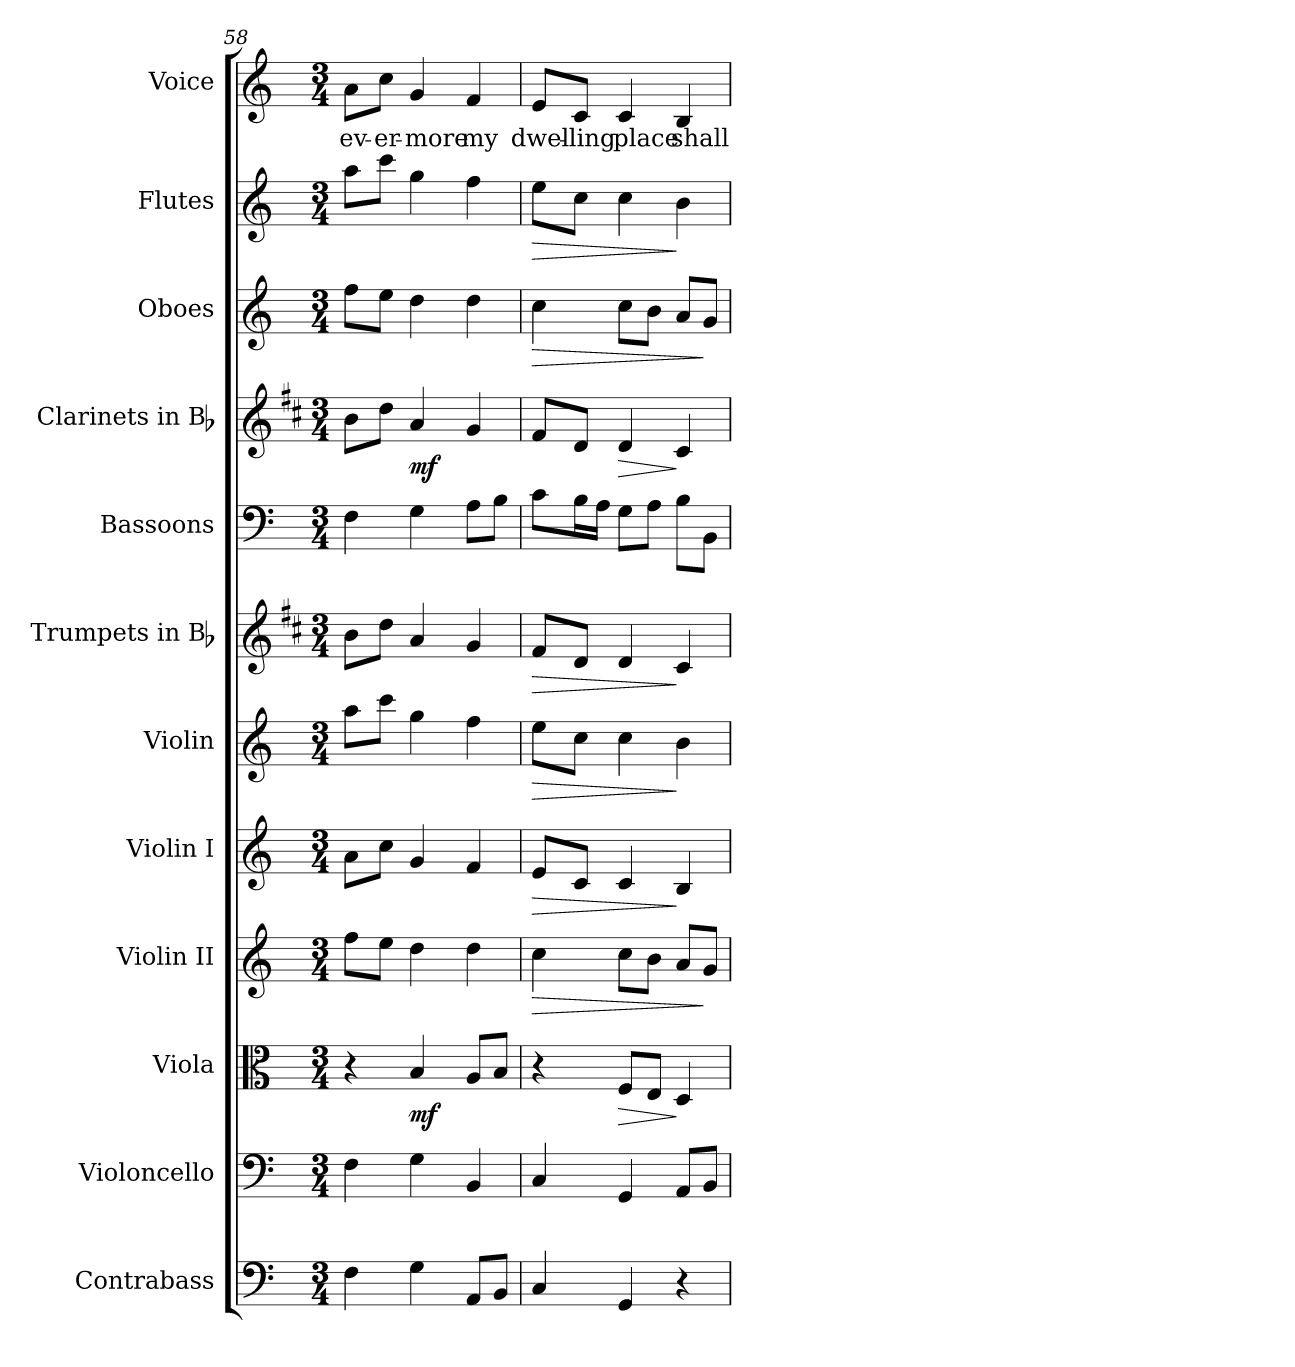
**kern	**kern	**kern	**dynam	**kern	**dynam	**kern	**dynam	**kern	**dynam	**kern	**dynam	**kern	**kern	**dynam	**kern	**dynam	**kern	**dynam	**kern	**text
*part12	*part11	*part10	*part10	*part9	*part9	*part8	*part8	*part7	*part7	*part6	*part6	*part5	*part4	*part4	*part3	*part3	*part2	*part2	*part1	*part1
*staff12	*staff11	*staff10	*staff10	*staff9	*staff9	*staff8	*staff8	*staff7	*staff7	*staff6	*staff6	*staff5	*staff4	*staff4	*staff3	*staff3	*staff2	*staff2	*staff1	*staff1
*I"Contrabass	*I"Violoncello	*I"Viola	*	*I"Violin II	*	*I"Violin I	*	*I"Violin	*	*I"Trumpets in Bb	*	*I"Bassoons	*I"Clarinets in Bb	*	*I"Oboes	*	*I"Flutes	*	*I"Voice	*
*I'Cb.	*I'Vc.	*I'Vla.	*	*I'Vln. II	*	*I'Vln. I	*	*I'Vln.	*	*I'Tpt.	*	*I'Bsn.	*I'Cl.	*	*I'Ob.	*	*I'Fl.	*	*I'Voice	*
*clefF4	*clefF4	*clefC3	*	*clefG2	*	*clefG2	*	*clefG2	*	*clefG2	*	*clefF4	*clefG2	*	*clefG2	*	*clefG2	*	*clefG2	*
*ITrd7c12	*	*	*	*	*	*	*	*	*	*ITrd1c2	*	*	*ITrd1c2	*	*	*	*	*	*	*
*k[]	*k[]	*k[]	*	*k[]	*	*k[]	*	*k[]	*	*k[]	*	*k[]	*k[]	*	*k[]	*	*k[]	*	*k[]	*
*C:	*C:	*C:	*	*C:	*	*C:	*	*C:	*	*C:	*	*C:	*C:	*	*C:	*	*C:	*	*C:	*
*M3/4	*M3/4	*M3/4	*	*M3/4	*	*M3/4	*	*M3/4	*	*M3/4	*	*M3/4	*M3/4	*	*M3/4	*	*M3/4	*	*M3/4	*
=58	=58	=58	=58	=58	=58	=58	=58	=58	=58	=58	=58	=58	=58	=58	=58	=58	=58	=58	=58	=58
!	!	!	!	!	!	!	!	!	!	!	!	!	!	!	!	!	!	!	!	!LO:LY:b:color=#000000
4FFi\	4Fi\	4r	.	8ffi\L	.	8ai\L	.	8aai\L	.	8ai\L	.	4Fi\	8ai\L	.	8ffi\L	.	8aai\L	.	8ai\L	ev-
!	!	!	!	!	!	!	!	!	!	!	!	!	!	!	!	!	!	!	!	!LO:LY:b:color=#000000
.	.	.	.	8eei\J	.	8cci\J	.	8ccci\J	.	8cci\J	.	.	8cci\J	.	8eei\J	.	8ccci\J	.	8cci\J	-er-
!	!	!	!	!	!	!	!	!	!	!	!	!	!	!	!	!	!	!	!	!LO:LY:b:color=#000000
4GGi\	4Gi\	4Bi/	mf	4ddi\	.	4gi/	.	4ggi\	.	4gi/	.	4Gi\	4gi/	mf	4ddi\	.	4ggi\	.	4gi/	-more
!	!	!	!	!	!	!	!	!	!	!	!	!	!	!	!	!	!	!	!	!LO:LY:b:color=#000000
8AAAi/L	4BBi/	8Ai/L	.	4ddi\	.	4fi/	.	4ffi\	.	4fi/	.	8Ai\L	4fi/	.	4ddi\	.	4ffi\	.	4fi/	my
8BBBi/J	.	8Bi/J	.	.	.	.	.	.	.	.	.	8Bi\J	.	.	.	.	.	.	.	.
=59	=59	=59	=59	=59	=59	=59	=59	=59	=59	=59	=59	=59	=59	=59	=59	=59	=59	=59	=59	=59
!	!	!	!	!	!LO:HP:b	!	!LO:HP:b	!	!LO:HP:b	!	!LO:HP:b	!	!	!	!	!LO:HP:b	!	!LO:HP:b	!	!
!	!	!	!	!	!	!	!	!	!	!	!	!	!	!	!	!	!	!	!	!LO:LY:b:color=#000000
4CCi/	4Ci/	4r	.	4cci\	>	8ei/L	>	8eei\L	>	8ei/L	>	8ci\L	8ei/L	.	4cci\	>	8eei\L	>	8ei/L	dwel-
!	!	!	!	!	!	!	!	!	!	!	!	!	!	!	!	!	!	!	!	!LO:LY:b:color=#000000
.	.	.	.	.	.	8ci/J	.	8cci\J	.	8ci/J	.	16Bi\L	8ci/J	.	.	.	8cci\J	.	8ci/J	-ling
.	.	.	.	.	.	.	.	.	.	.	.	16Ai\JJ	.	.	.	.	.	.	.	.
!	!	!	!LO:HP:b	!	!	!	!	!	!	!	!	!	!	!LO:HP:b	!	!	!	!	!	!
!	!	!	!	!	!	!	!	!	!	!	!	!	!	!	!	!	!	!	!	!LO:LY:b:color=#000000
4GGGi/	4GGi/	8Fi/L	>	8cci\L	.	4ci/	.	4cci\	.	4ci/	.	8Gi\L	4ci/	>	8cci\L	.	4cci\	.	4ci/	place
.	.	8Ei/J	.	8bi\J	.	.	.	.	.	.	.	8Ai\J	.	.	8bi\J	.	.	.	.	.
!	!	!	!	!	!	!	!	!	!	!	!	!	!	!	!	!	!	!	!	!LO:LY:b:color=#000000
4r	8AAi/L	4Di/	]	8ai/L	.	4Bi/	]	4bi\	]	4Bi/	]	8Bi\L	4Bi/	]	8ai/L	.	4bi\	]	4Bi/	shall
.	8BBi/J	.	.	8gi/J	]	.	.	.	.	.	.	8BBi\J	.	.	8gi/J	]	.	.	.	.
=	=	=	=	=	=	=	=	=	=	=	=	=	=	=	=	=	=	=	=	=
*-	*-	*-	*-	*-	*-	*-	*-	*-	*-	*-	*-	*-	*-	*-	*-	*-	*-	*-	*-	*-
